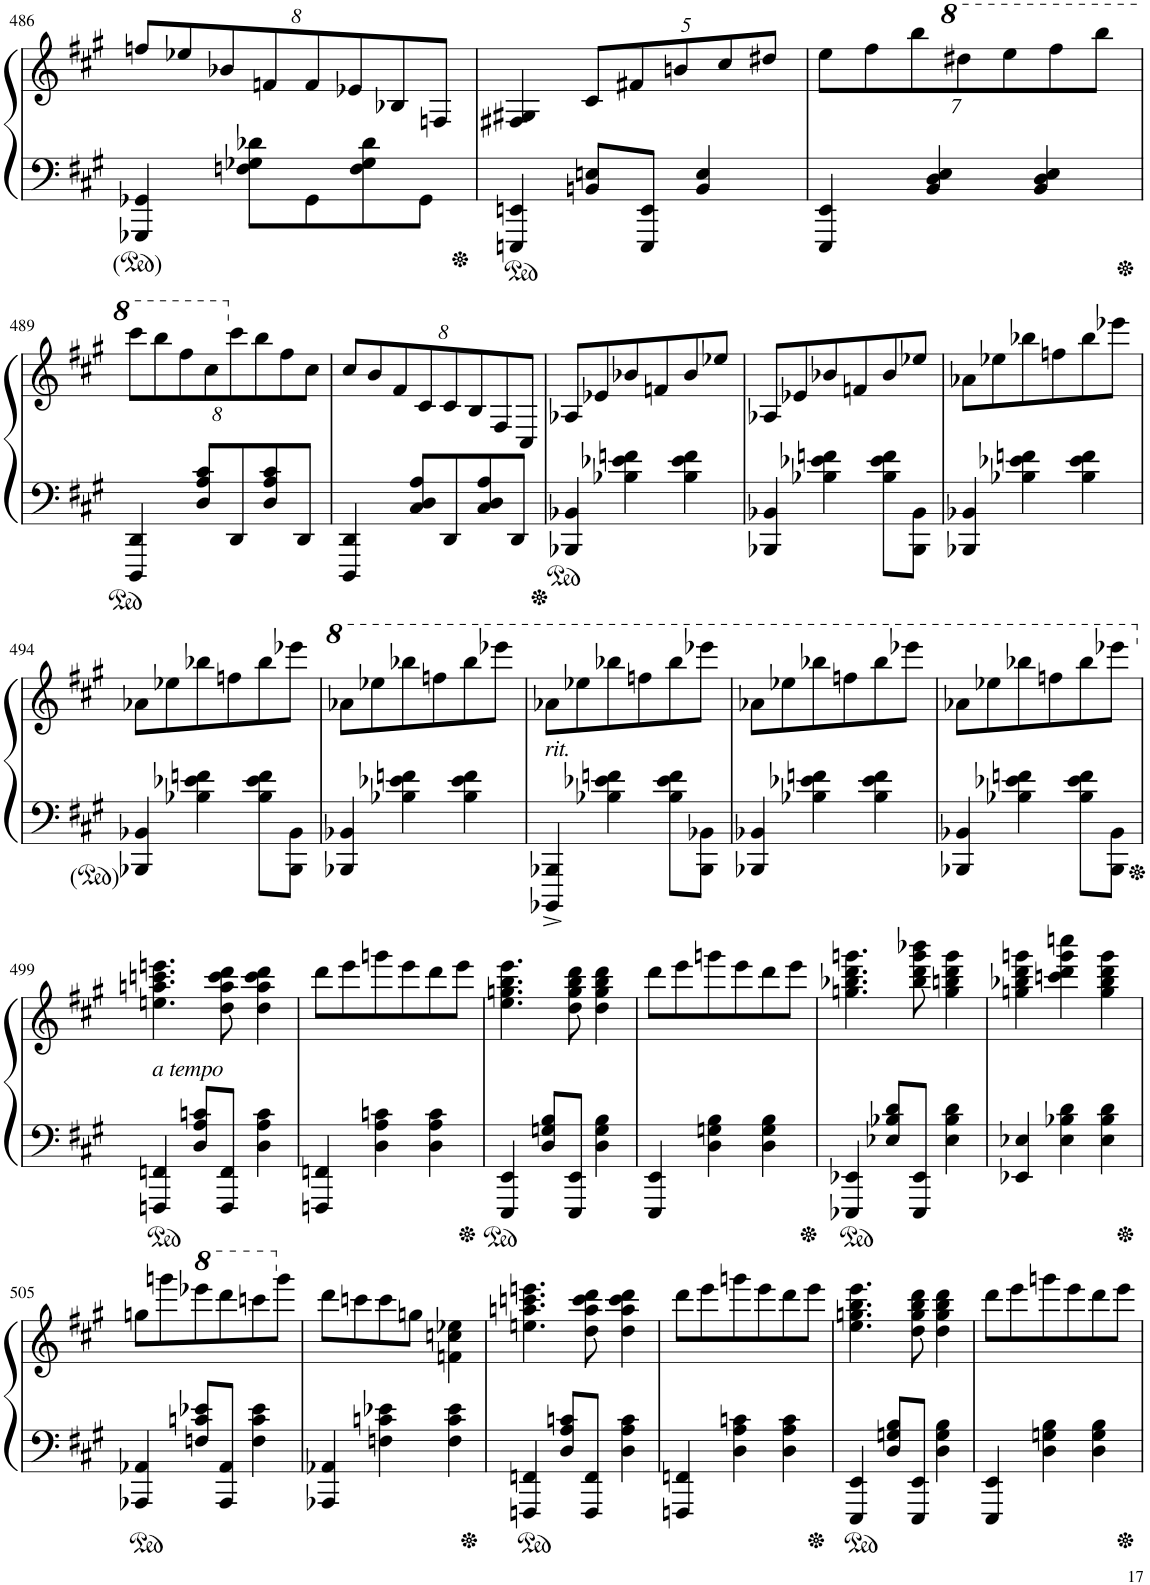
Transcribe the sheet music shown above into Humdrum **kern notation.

**kern	**kern
*part1	*part1
*staff2	*staff1
*I"Piano	*
*I'Pno.	*
!!LO:PB:g=z
*clefF4	*clefG2
*k[f#c#g#]	*k[f#c#g#]
*M3/4	*M3/4
*	*Xbrackettup
=486	=486
4GGG-X/ 4GG-X/	32%3ffn/L
.	32%3ee-X/
.	32%3b-X/
8Fn\ 8G-X\ 8d-X\L	.
.	32%3fn/
8GG-\	32%3f/
.	32%3e-X/
8F\ 8G-\ 8d-\	.
.	32%3B-X/
8GG-\J	.
.	32%3Fn/J
=487	=487
4EEEn/ 4EEn/	4F#X/ 4G#X/
8BBn/ 8En/L	10c#/L
.	10f#X/
8EEE/ 8EE/J	.
.	10bn/
4BB/ 4E/	.
.	10cc#/
.	10dd#X/J
=488	=488
4EEE/ 4EE/	28%3ee\L
.	28%3ff#\
.	28%3bb\
4BB/ 4D/ 4E/	.
*	*8va
.	28%3ddd#X\
.	28%3eee\
4BB/ 4D/ 4E/	.
.	28%3fff#\
.	28%3bbb\J
!!LO:LB:g=z
=489	=489
4DDD/ 4DD/	32%3cccc#\L
.	32%3bbb\
.	32%3fff#\
8D/ 8A/ 8c#/L	.
.	32%3ccc#\
*	*X8va
8DD/	32%3ccc#\
.	32%3bb\
8D/ 8A/ 8c#/	.
.	32%3ff#\
8DD/J	.
.	32%3cc#\J
=490	=490
4DDD/ 4DD/	32%3cc#/L
.	32%3b/
.	32%3f#/
8C#/ 8D/ 8A/L	.
.	32%3c#/
8DD/	32%3c#/
.	32%3B/
8C#/ 8D/ 8A/	.
.	32%3F#/
8DD/J	.
.	32%3C#/J
=491	=491
4BBB-X/ 4BB-X/	8A-X/L
.	8e-X/
4B-X\ 4e-X\ 4fn\	8b-X/
.	8fn/
4B-\ 4e-\ 4f\	8b-/
.	8ee-X/J
=492	=492
4BBB-X/ 4BB-X/	8A-X/L
.	8e-X/
4B-X\ 4e-X\ 4fn\	8b-X/
.	8fn/
8B-\ 8e-\ 8f\L	8b-/
8BBB-\ 8BB-\J	8ee-X/J
=493	=493
4BBB-X/ 4BB-X/	8a-X\L
.	8ee-X\
4B-X\ 4e-X\ 4fn\	8bb-X\
.	8ffn\
4B-\ 4e-\ 4f\	8bb-\
.	8eee-X\J
!!LO:LB:g=z
=494	=494
4BBB-X/ 4BB-X/	8a-X\L
.	8ee-X\
4B-X\ 4e-X\ 4fn\	8bb-X\
.	8ffn\
8B-\ 8e-\ 8f\L	8bb-\
8BBB-\ 8BB-\J	8eee-X\J
=495	=495
*	*8va
4BBB-X/ 4BB-X/	8aa-X\L
.	8eee-X\
4B-X\ 4e-X\ 4fn\	8bbb-X\
.	8fffn\
4B-\ 4e-\ 4f\	8bbb-\
.	8eeee-X\J
=496	=496
!	!LO:TX:b:i:t=rit.
4BBBB-X/^ 4BBB-X/^	8aa-X\L
.	8eee-X\
4B-X\ 4e-X\ 4fn\	8bbb-X\
.	8fffn\
8B-\ 8e-\ 8f\L	8bbb-\
8BBB-\ 8BB-X\J	8eeee-X\J
=497	=497
4BBB-X/ 4BB-X/	8aa-X\L
.	8eee-X\
4B-X\ 4e-X\ 4fn\	8bbb-X\
.	8fffn\
4B-\ 4e-\ 4f\	8bbb-\
.	8eeee-X\J
=498	=498
4BBB-X/ 4BB-X/	8aa-X\L
.	8eee-X\
4B-X\ 4e-X\ 4fn\	8bbb-X\
.	8fffn\
8B-\ 8e-\ 8f\L	8bbb-\
8BBB-\ 8BB-\J	8eeee-X\J
!!LO:LB:g=z
=499	=499
*	*X8va
!	!LO:TX:b:i:t=a tempo
4FFFn/ 4FFn/	4.een\ 4.aan\ 4.cccn\ 4.eeen\
8D/ 8A/ 8cn/L	.
8FFF/ 8FF/J	8dd\ 8aa\ 8ccc\ 8ddd\
4D\ 4A\ 4c\	4dd\ 4aa\ 4ccc\ 4ddd\
=500	=500
4FFFn/ 4FFn/	8ddd\L
.	8eee\
4D\ 4A\ 4cn\	8gggn\
.	8eee\
4D\ 4A\ 4c\	8ddd\
.	8eee\J
=501	=501
4EEE/ 4EE/	4.ee\ 4.ggn\ 4.bb\ 4.eee\
8D/ 8Gn/ 8B/L	.
8EEE/ 8EE/J	8dd\ 8gg\ 8bb\ 8ddd\
4D\ 4G\ 4B\	4dd\ 4gg\ 4bb\ 4ddd\
=502	=502
4EEE/ 4EE/	8ddd\L
.	8eee\
4D\ 4Gn\ 4B\	8gggn\
.	8eee\
4D\ 4G\ 4B\	8ddd\
.	8eee\J
=503	=503
4EEE-X/ 4EE-X/	4.ggn\ 4.bb-X\ 4.ddd\ 4.gggn\
8E-X/ 8B-X/ 8d/L	.
8EEE-/ 8EE-/J	8bb-\ 8ddd\ 8ggg\ 8bbb-X\
4E-\ 4B-\ 4d\	4gg\ 4bbn\ 4ddd\ 4ggg\
=504	=504
4EE-X/ 4E-X/	4ggn\ 4bb-X\ 4ddd\ 4gggn\
4E-\ 4B-X\ 4d\	4cccn\ 4ddd\ 4ggg\ 4ccccn\
4E-\ 4B-\ 4d\	4gg\ 4bb-\ 4ddd\ 4ggg\
!!LO:LB:g=z
=505	=505
4AAA-X/ 4AA-X/	8ggn\L
.	8gggn\
*	*8va
8Fn/ 8cn/ 8e-X/L	8eeee-X\
8AAA-/ 8AA-/J	8dddd\
4F\ 4c\ 4e-\	8ccccn\
*	*X8va
.	8ggg\J
=506	=506
4AAA-X/ 4AA-X/	8ddd\L
.	8cccn\
4Fn\ 4cn\ 4e-X\	8ccc\
.	8ggn\J
4F\ 4c\ 4e-\	4fn\ 4ccn\ 4ee-X\
=507	=507
4FFFn/ 4FFn/	4.een\ 4.aan\ 4.cccn\ 4.eeen\
8D/ 8A/ 8cn/L	.
8FFF/ 8FF/J	8dd\ 8aa\ 8ccc\ 8ddd\
4D\ 4A\ 4c\	4dd\ 4aa\ 4ccc\ 4ddd\
=508	=508
4FFFn/ 4FFn/	8ddd\L
.	8eee\
4D\ 4A\ 4cn\	8gggn\
.	8eee\
4D\ 4A\ 4c\	8ddd\
.	8eee\J
=509	=509
4EEE/ 4EE/	4.ee\ 4.ggn\ 4.bb\ 4.eee\
8D/ 8Gn/ 8B/L	.
8EEE/ 8EE/J	8dd\ 8gg\ 8bb\ 8ddd\
4D\ 4G\ 4B\	4dd\ 4gg\ 4bb\ 4ddd\
=510	=510
4EEE/ 4EE/	8ddd\L
.	8eee\
4D\ 4Gn\ 4B\	8gggn\
.	8eee\
4D\ 4G\ 4B\	8ddd\
.	8eee\J
=	=
*-	*-
